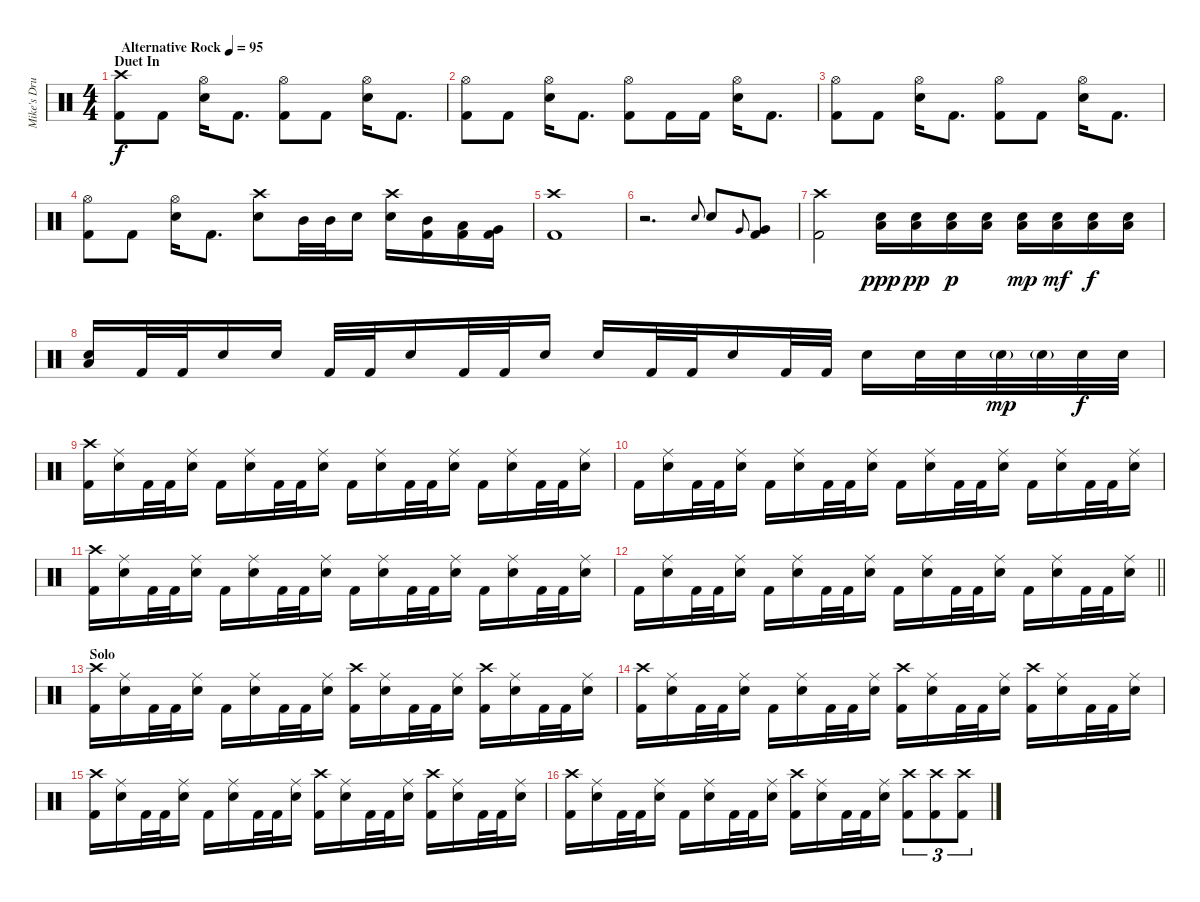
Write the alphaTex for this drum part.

\track ("Mike's Drum" "Mike's Dru") {instrument percussion}
\staff {score}
\articulation defaults
\ts (4 4)
\section ("" "Duet In")
\tempo (95 "Alternative Rock")
\clef neutral
\ks c
("Crash high (hit)" "Kick (hit) 2").8{dy f} "Kick (hit) 2".8 ("Hi-Hat (open)" "Snare (hit) 2").16 "Kick (hit) 2".8{d} ("Hi-Hat (open)" "Kick (hit) 2").8 "Kick (hit) 2".8 ("Hi-Hat (open)" "Snare (hit) 2").16 "Kick (hit) 2".8{d} |
("Hi-Hat (open)" "Kick (hit) 2").8 "Kick (hit) 2".8 ("Hi-Hat (open)" "Snare (hit) 2").16 "Kick (hit) 2".8{d} ("Hi-Hat (open)" "Kick (hit) 2").8 "Kick (hit) 2".16 "Kick (hit) 2".16 ("Hi-Hat (open)" "Snare (hit) 2").16 "Kick (hit) 2".8{d} |
("Hi-Hat (open)" "Kick (hit) 2").8 "Kick (hit) 2".8 ("Hi-Hat (open)" "Snare (hit) 2").16 "Kick (hit) 2".8{d} ("Hi-Hat (open)" "Kick (hit) 2").8 "Kick (hit) 2".8 ("Hi-Hat (open)" "Snare (hit) 2").16 "Kick (hit) 2".8{d} |
("Hi-Hat (open)" "Kick (hit) 2").8 "Kick (hit) 2".8 ("Hi-Hat (open)" "Snare (hit) 2").16 "Kick (hit) 2".8{d} ("Crash high (hit)" "Snare (hit) 2").8 "Mid Tom (hit)".32 "Mid Tom (hit)".32 "Snare (hit) 2".16 ("Crash high (hit)" "Snare (hit) 2").16 ("Mid Tom (hit)" "Kick (hit) 2").16 ("Low Tom (hit)" "Kick (hit) 2").16 ("Very Low Tom (hit)" "Kick (hit) 2").16 |
("Crash high (hit)" "Kick (hit) 2").1 |
r.2{d} "Snare (hit) 2".8{gr onbeat} "Snare (hit) 2".8 "Very Low Tom (hit)".8{gr onbeat} ("Very Low Tom (hit)" "Kick (hit) 2").8 |
("Crash high (hit)" "Kick (hit) 2").2 ("Snare (hit) 2" "Low Floor Tom (hit)").16{dy ppp} ("Snare (hit) 2" "Low Floor Tom (hit)").16{dy pp} ("Snare (hit) 2" "Low Floor Tom (hit)").16{dy p} ("Snare (hit) 2" "Low Floor Tom (hit)").16 ("Snare (hit) 2" "Low Floor Tom (hit)").16{dy mp} ("Snare (hit) 2" "Low Floor Tom (hit)").16{dy mf} ("Snare (hit) 2" "Low Floor Tom (hit)").16{dy f} ("Snare (hit) 2" "Low Floor Tom (hit)").16 |
("Snare (hit) 2" "Low Floor Tom (hit)").16 "Kick (hit) 2".32 "Kick (hit) 2".32 "Snare (hit) 2".16 "Snare (hit) 2".16 "Kick (hit) 2".32 "Kick (hit) 2".32 "Snare (hit) 2".16 "Kick (hit) 2".32 "Kick (hit) 2".32 "Snare (hit) 2".16 "Snare (hit) 2".16 "Kick (hit) 2".32 "Kick (hit) 2".32 "Snare (hit) 2".16 "Kick (hit) 2".32 "Kick (hit) 2".32 "Snare (hit) 2".16 "Snare (hit) 2".32 "Snare (hit) 2".32 "Snare (hit) 2"{g}.32{dy mp} "Snare (hit) 2"{g}.32 "Snare (hit) 2".32{dy f} "Snare (hit) 2".32 |
("Crash high (hit)" "Kick (hit) 2").16 ("Ride (middle)" "Snare (hit) 2").16 "Kick (hit) 2".32 "Kick (hit) 2".32 ("Ride (middle)" "Snare (hit) 2").16 "Kick (hit) 2".16 ("Ride (middle)" "Snare (hit) 2").16 "Kick (hit) 2".32 "Kick (hit) 2".32 ("Ride (middle)" "Snare (hit) 2").16 "Kick (hit) 2".16 ("Ride (middle)" "Snare (hit) 2").16 "Kick (hit) 2".32 "Kick (hit) 2".32 ("Ride (middle)" "Snare (hit) 2").16 "Kick (hit) 2".16 ("Ride (middle)" "Snare (hit) 2").16 "Kick (hit) 2".32 "Kick (hit) 2".32 ("Ride (middle)" "Snare (hit) 2").16 |
"Kick (hit) 2".16 ("Ride (middle)" "Snare (hit) 2").16 "Kick (hit) 2".32 "Kick (hit) 2".32 ("Ride (middle)" "Snare (hit) 2").16 "Kick (hit) 2".16 ("Ride (middle)" "Snare (hit) 2").16 "Kick (hit) 2".32 "Kick (hit) 2".32 ("Ride (middle)" "Snare (hit) 2").16 "Kick (hit) 2".16 ("Ride (middle)" "Snare (hit) 2").16 "Kick (hit) 2".32 "Kick (hit) 2".32 ("Ride (middle)" "Snare (hit) 2").16 "Kick (hit) 2".16 ("Ride (middle)" "Snare (hit) 2").16 "Kick (hit) 2".32 "Kick (hit) 2".32 ("Ride (middle)" "Snare (hit) 2").16 |
("Crash high (hit)" "Kick (hit) 2").16 ("Ride (middle)" "Snare (hit) 2").16 "Kick (hit) 2".32 "Kick (hit) 2".32 ("Ride (middle)" "Snare (hit) 2").16 "Kick (hit) 2".16 ("Ride (middle)" "Snare (hit) 2").16 "Kick (hit) 2".32 "Kick (hit) 2".32 ("Ride (middle)" "Snare (hit) 2").16 "Kick (hit) 2".16 ("Ride (middle)" "Snare (hit) 2").16 "Kick (hit) 2".32 "Kick (hit) 2".32 ("Ride (middle)" "Snare (hit) 2").16 "Kick (hit) 2".16 ("Ride (middle)" "Snare (hit) 2").16 "Kick (hit) 2".32 "Kick (hit) 2".32 ("Ride (middle)" "Snare (hit) 2").16 |
\barLineRight lightlight "Kick (hit) 2".16
("Ride (middle)" "Snare (hit) 2").16 "Kick (hit) 2".32 "Kick (hit) 2".32 ("Ride (middle)" "Snare (hit) 2").16 "Kick (hit) 2".16 ("Ride (middle)" "Snare (hit) 2").16 "Kick (hit) 2".32 "Kick (hit) 2".32 ("Ride (middle)" "Snare (hit) 2").16 "Kick (hit) 2".16 ("Ride (middle)" "Snare (hit) 2").16 "Kick (hit) 2".32 "Kick (hit) 2".32 ("Ride (middle)" "Snare (hit) 2").16 "Kick (hit) 2".16 ("Ride (middle)" "Snare (hit) 2").16 "Kick (hit) 2".32 "Kick (hit) 2".32 ("Ride (middle)" "Snare (hit) 2").16 |
\section ("" "Solo")
("Crash high (hit)" "Kick (hit) 2").16 ("Ride (middle)" "Snare (hit) 2").16 "Kick (hit) 2".32 "Kick (hit) 2".32 ("Ride (middle)" "Snare (hit) 2").16 "Kick (hit) 2".16 ("Ride (middle)" "Snare (hit) 2").16 "Kick (hit) 2".32 "Kick (hit) 2".32 ("Ride (middle)" "Snare (hit) 2").16 ("Crash high (hit)" "Kick (hit) 2").16 ("Ride (middle)" "Snare (hit) 2").16 "Kick (hit) 2".32 "Kick (hit) 2".32 ("Ride (middle)" "Snare (hit) 2").16 ("Crash high (hit)" "Kick (hit) 2").16 ("Ride (middle)" "Snare (hit) 2").16 "Kick (hit) 2".32 "Kick (hit) 2".32 ("Ride (middle)" "Snare (hit) 2").16 |
("Crash high (hit)" "Kick (hit) 2").16 ("Ride (middle)" "Snare (hit) 2").16 "Kick (hit) 2".32 "Kick (hit) 2".32 ("Ride (middle)" "Snare (hit) 2").16 "Kick (hit) 2".16 ("Ride (middle)" "Snare (hit) 2").16 "Kick (hit) 2".32 "Kick (hit) 2".32 ("Ride (middle)" "Snare (hit) 2").16 ("Crash high (hit)" "Kick (hit) 2").16 ("Ride (middle)" "Snare (hit) 2").16 "Kick (hit) 2".32 "Kick (hit) 2".32 ("Ride (middle)" "Snare (hit) 2").16 ("Crash high (hit)" "Kick (hit) 2").16 ("Ride (middle)" "Snare (hit) 2").16 "Kick (hit) 2".32 "Kick (hit) 2".32 ("Ride (middle)" "Snare (hit) 2").16 |
("Crash high (hit)" "Kick (hit) 2").16 ("Ride (middle)" "Snare (hit) 2").16 "Kick (hit) 2".32 "Kick (hit) 2".32 ("Ride (middle)" "Snare (hit) 2").16 "Kick (hit) 2".16 ("Ride (middle)" "Snare (hit) 2").16 "Kick (hit) 2".32 "Kick (hit) 2".32 ("Ride (middle)" "Snare (hit) 2").16 ("Crash high (hit)" "Kick (hit) 2").16 ("Ride (middle)" "Snare (hit) 2").16 "Kick (hit) 2".32 "Kick (hit) 2".32 ("Ride (middle)" "Snare (hit) 2").16 ("Crash high (hit)" "Kick (hit) 2").16 ("Ride (middle)" "Snare (hit) 2").16 "Kick (hit) 2".32 "Kick (hit) 2".32 ("Ride (middle)" "Snare (hit) 2").16 |
("Crash high (hit)" "Kick (hit) 2").16 ("Ride (middle)" "Snare (hit) 2").16 "Kick (hit) 2".32 "Kick (hit) 2".32 ("Ride (middle)" "Snare (hit) 2").16 "Kick (hit) 2".16 ("Ride (middle)" "Snare (hit) 2").16 "Kick (hit) 2".32 "Kick (hit) 2".32 ("Ride (middle)" "Snare (hit) 2").16 ("Crash high (hit)" "Kick (hit) 2").16 ("Ride (middle)" "Snare (hit) 2").16 "Kick (hit) 2".32 "Kick (hit) 2".32 ("Ride (middle)" "Snare (hit) 2").16 ("Crash high (hit)" "Kick (hit) 2").8{tu (3 2)} ("Crash high (hit)" "Kick (hit) 2").8{tu (3 2)} ("Crash high (hit)" "Kick (hit) 2").8{tu (3 2)}
